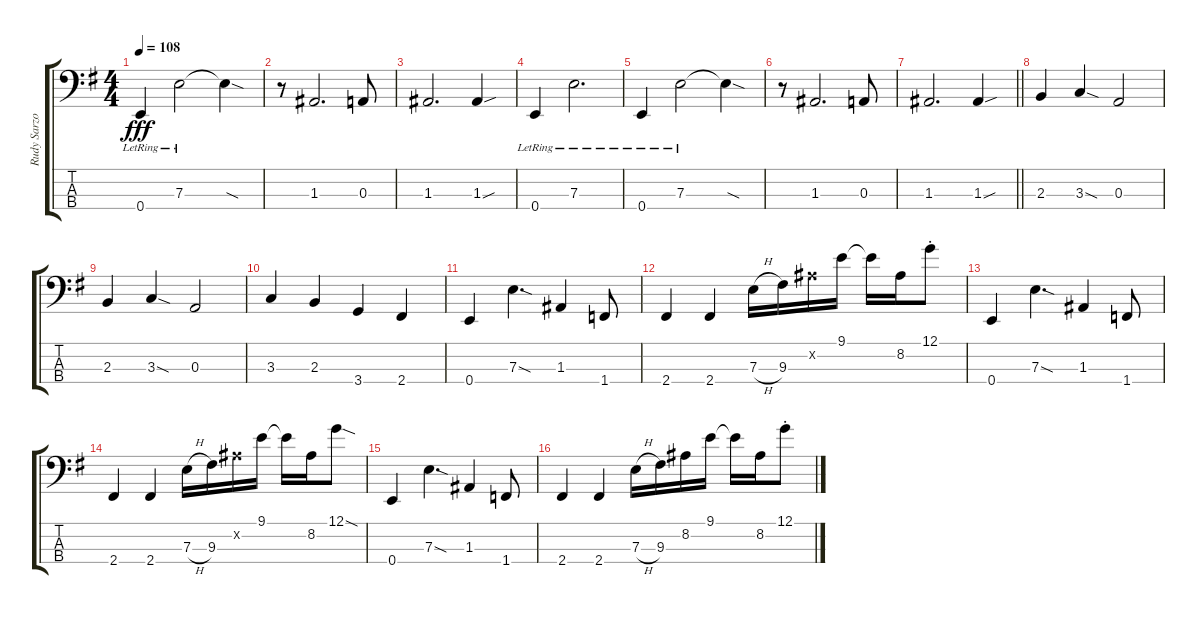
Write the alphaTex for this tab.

\track ("Rudy Sarzo" "Rudy Sarzo") {instrument electricbassfinger}
\staff {score tabs}
\tuning (G2 D2 A1 E1) {hide}
\ts (4 4)
\tempo 108
\clef f4
\ks g
0.4{lr}.4{dy fff} 7.3{lr}.2 7.3{sod t}.4 |
r.8 1.3.2{d} 0.3.8 |
1.3.2{d} 1.3{sou}.4 |
0.4{lr}.4 7.3{lr}.2{d} |
0.4{lr}.4 7.3{lr}.2 7.3{sod t}.4 |
r.8 1.3.2{d} 0.3.8 |
\barLineRight lightlight
1.3.2{d} 1.3{sou}.4 |
2.3.4 3.3{sod}.4 0.3.2 |
2.3.4 3.3{sod}.4 0.3.2 |
3.3.4 2.3.4 3.4.4 2.4.4 |
0.4.4 7.3{sod}.4{d} 1.3.4 1.4.8 |
2.4.4 2.4.4 7.3{h}.16 9.3.16 8.2{x}.16 9.1.16 9.1{t}.16 8.2.16 12.1{st}.8 |
0.4.4 7.3{sod}.4{d} 1.3.4 1.4.8 |
2.4.4 2.4.4 7.3{h}.16 9.3.16 8.2{x}.16 9.1.16 9.1{t}.16 8.2.16 12.1{sod}.8 |
0.4.4 7.3{sod}.4{d} 1.3.4 1.4.8 |
2.4.4 2.4.4 7.3{h}.16 9.3.16 8.2.16 9.1.16 9.1{t}.16 8.2.16 12.1{st}.8
